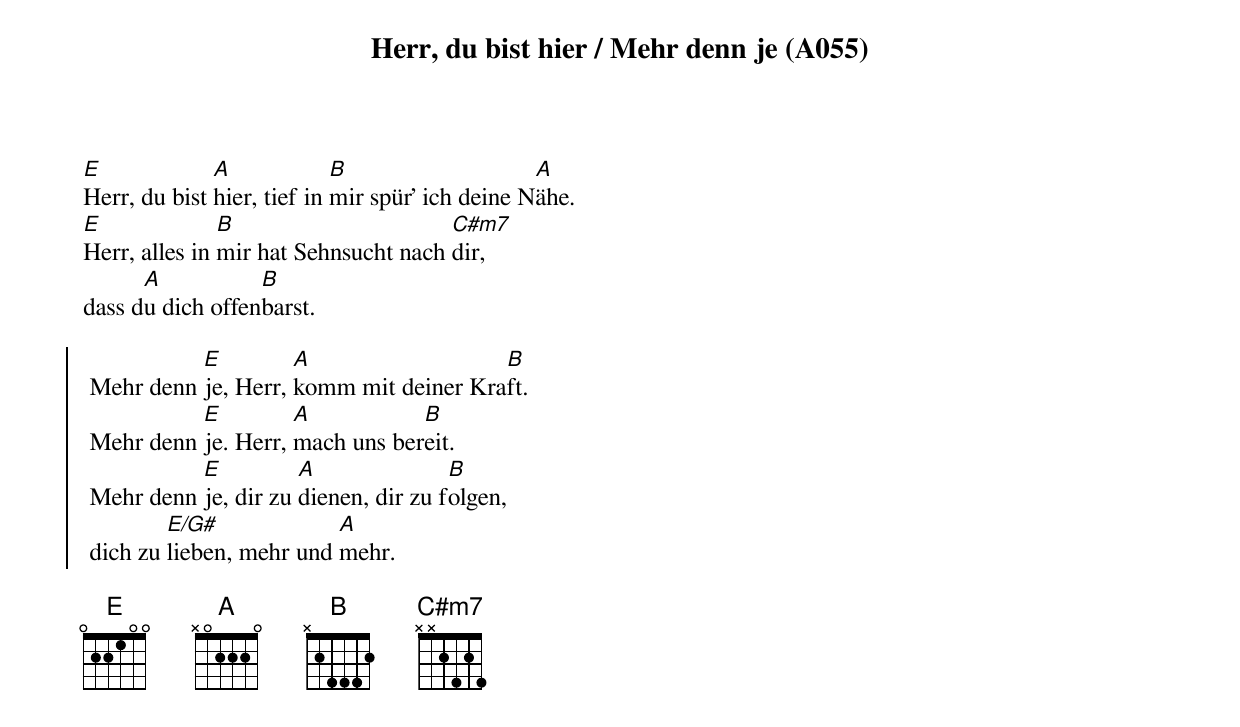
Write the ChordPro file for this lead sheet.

{title: Herr, du bist hier / Mehr denn je (A055)}
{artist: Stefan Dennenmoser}

[E]Herr, du bist [A]hier, tief in [B]mir spür' ich deine N[A]ähe.
[E]Herr, alles in [B]mir hat Sehnsucht nach [C#m7]dir,
dass d[A]u dich offen[B]barst.

{soc}
 Mehr denn [E]je, Herr, [A]komm mit deiner Kra[B]ft.
 Mehr denn [E]je. Herr, [A]mach uns ber[B]eit.
 Mehr denn [E]je, dir zu [A]dienen, dir zu f[B]olgen,
 dich zu [E/G#]lieben, mehr und [A]mehr.
 {eoc}

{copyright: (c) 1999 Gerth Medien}
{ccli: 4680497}
